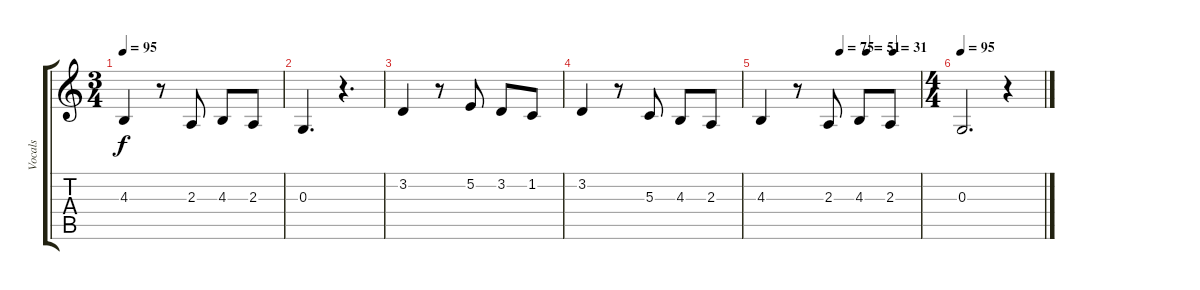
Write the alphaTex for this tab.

\track ("Vocals" "Vocals") {instrument altosax}
\staff {score tabs}
\tuning (E4 B3 G3 D3 A2 E2) {hide}
\ts (3 4)
\tempo 95
\clef g2
\ks c
4.3.4{dy f} r.8 2.3.8 4.3.8 2.3.8 |
0.3.4{d} r.4{d} |
3.2.4 r.8 5.2.8 3.2.8 1.2.8 |
3.2.4 r.8 5.3.8 4.3.8 2.3.8 |
\tempo (75 0.5)
\tempo (51 0.6666666666666666)
\tempo (31 0.8333333333333334)
4.3.4 r.8 2.3.8 4.3.8 2.3.8 |
\ts (4 4)
\tempo 95
0.3.2{d} r.4
